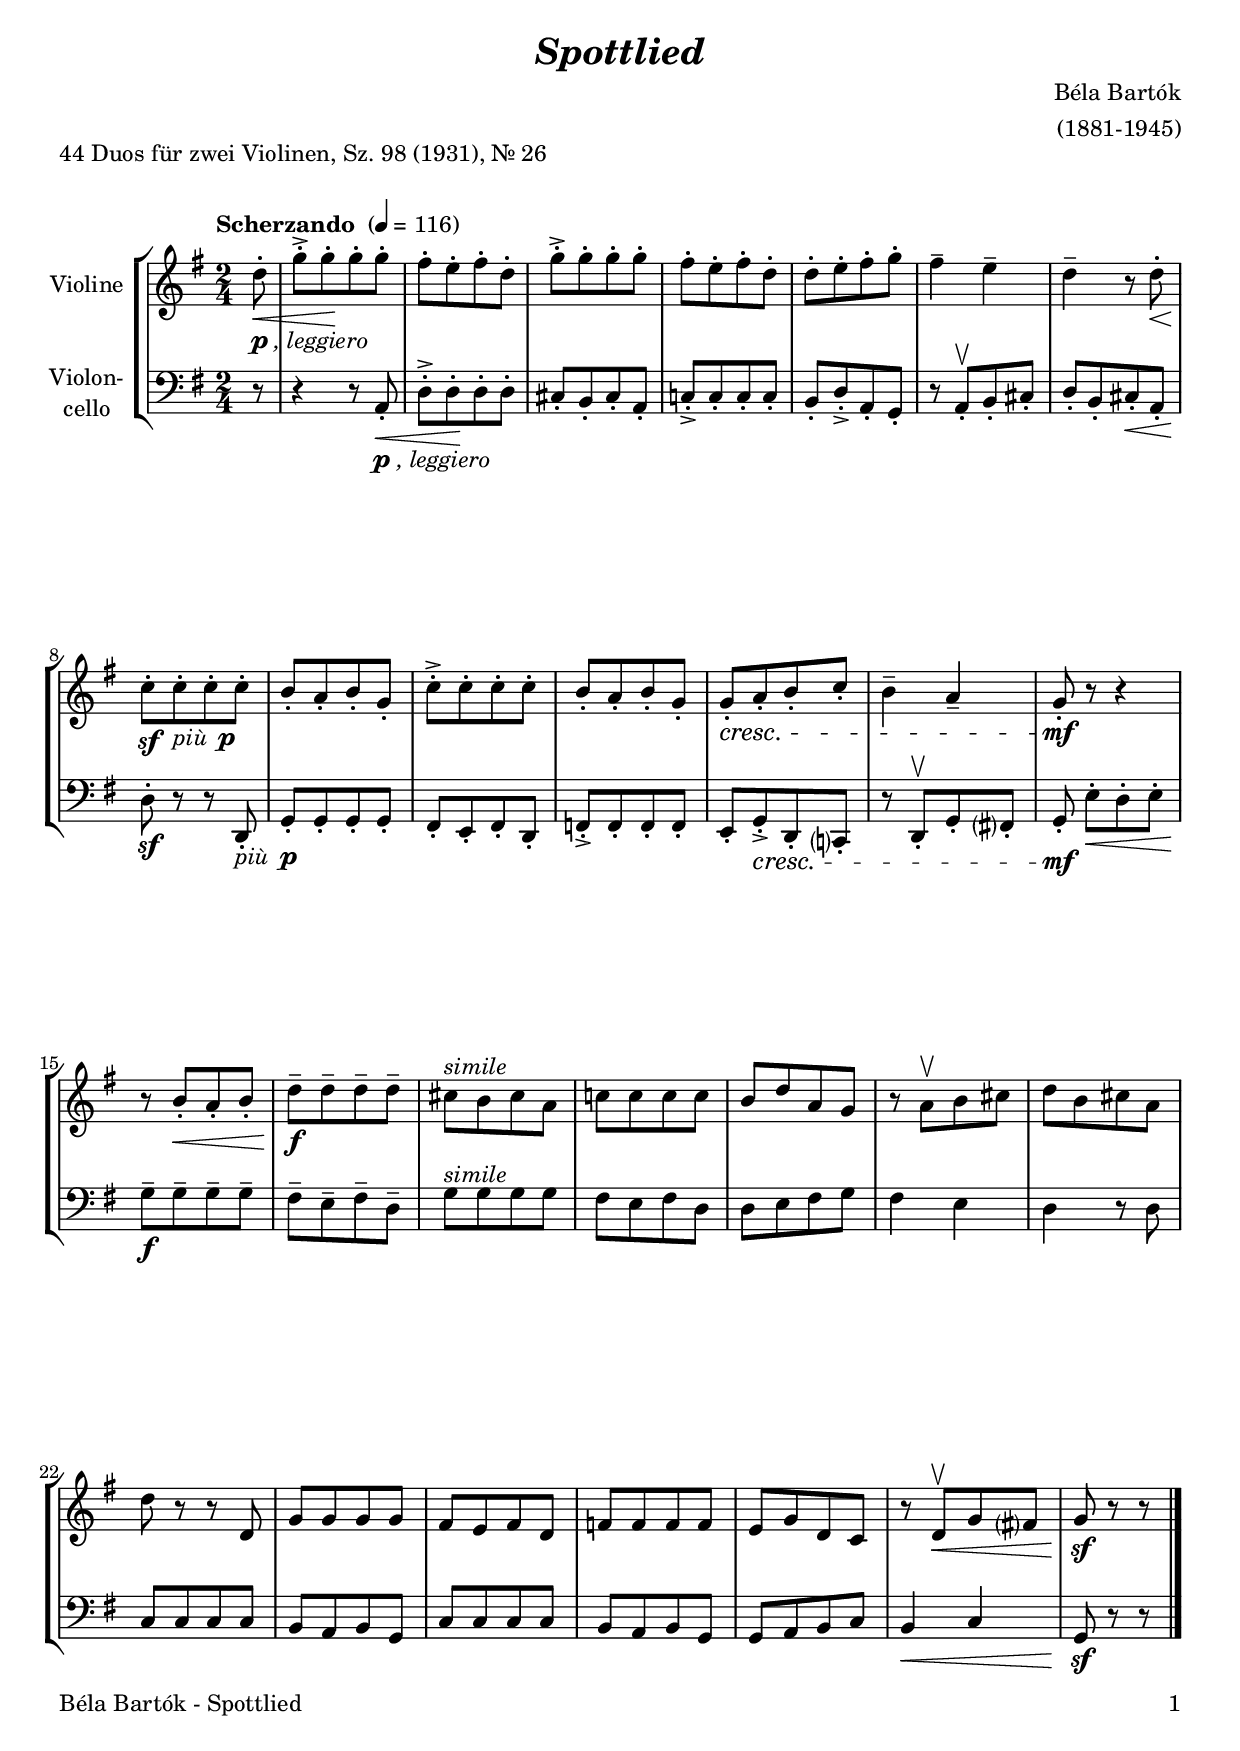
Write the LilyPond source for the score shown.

\version "2.18.2"
\include "deutsch.ly"
  
#(set-global-staff-size 20)

\header {
  title     = \markup \bold \italic "Spottlied"
  composer  = "Béla Bartók"
  arranger  = "(1881-1945)"
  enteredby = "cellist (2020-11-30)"
  piece     = "44 Duos für zwei Violinen, Sz. 98 (1931), Nr. 26"
}

voiceconsts = {
  \key a \major
  \time 2/4
  \clef "treble"
  \numericTimeSignature
  % Set default beaming for all staves
  \set Timing.beamExceptions = #'()
  \set Timing.baseMoment     = #(ly:make-moment 1 2)
  \set Timing.beatStructure  = #'(1)
  \tempo "Scherzando " 4=116
}

mivl = "violin"
miba = "cello"

pleg = \markup { \dynamic p \italic ", leggiero" }
piuf = \markup { \italic "più " \dynamic f }
piup = \markup { \italic "più " \dynamic p }
simi = \markup \italic "simile"

va = \relative c'' {
  \voiceconsts

  \partial 8 e8-._\pleg\<
  a-.-> a-.\! a-. a-.
  gis-. fis-. gis-. e-.
  a-.-> a-. a-. a-.
  gis-. fis-. gis-. e-.
  e-. fis-. gis-. a-.
  gis4-- fis--

  e-- r8 e-.\<
  d-.\!\sf d-._\piup d-. d-.
  cis-. h-. cis-. a-.
  d-.-> d-. d-. d-.
  cis-. h-. cis-. a-.
  a-.\cresc h-. cis-. d-.
  cis4-- h--

  a8-.\mf r r4
  r8 cis-.\< h-. cis-.
  e--\!\f e-- e-- e--
  dis^\simi cis dis h
  d! d d d
  cis e h a
  r h\upbow cis dis

  e cis dis h
  e r r e,
  a a a a
  gis fis gis e
  g g g g
  fis a e d
  r e\upbow\< a gis?
  a\!\sf r r \bar "|."
}

vb = \relative c' {
  \voiceconsts
  \clef "bass"
  
  \partial 8 r8
  r4 r8 h-._\pleg\<
  e-.-> e-.\! e-. e-.
  dis-. cis-. dis-. h-.
  d!-.-> d-. d-. d-.
  cis-. e-.-> h-. a-.
  r h-.\upbow cis-. dis-.

  e-. cis-. dis-.\< h-.
  e-.\!\sf r r e,-._\piup
  a-. a-. a-. a-.
  gis-. fis-. gis-. e-.
  g-.-> g-. g-. g-.
  fis-. a-.->\cresc e-. d?-.
  r e-.\upbow a-. gis?-.

  a-.\mf fis'[-.\< e-. fis]-.
  a--\f a-- a-- a--
  gis-- fis-- gis-- e--
  a^\simi a a a
  gis fis gis e
  e fis gis a
  gis4 fis

  e r8 e
  d d d d
  cis h cis a
  d d d d
  cis h cis a
  a h cis d
  cis4\< d
  a8\!\sf r r \bar "|."
}


music = \new StaffGroup <<
      \new Staff {
	\set Staff.midiInstrument = \mivl
	\set Staff.instrumentName = \markup \center-column { "Violine" }
	\transpose a g { \va }
      }

      \new Staff {
	\set Staff.midiInstrument = \miba
	\set Staff.instrumentName = \markup \center-column { "Violon-" "cello" }
	\transpose a g, { \vb }
      }
>>

\book {
   \paper {
    print-page-number = ##t
    print-first-page-number = ##t
    ragged-last-bottom = ##f
    oddHeaderMarkup = \markup \null
    evenHeaderMarkup = \markup \null
    oddFooterMarkup = \markup {
      \fill-line {
        \on-the-fly #print-page-number-check-first
        "Béla Bartók - Spottlied" \fromproperty #'page:page-number-string
      }
    }
    evenFooterMarkup = \oddFooterMarkup
  } \score {
    \music
    \layout {}
  }

  \score {
    \unfoldRepeats \music

    \midi {
      \context {
        \Score
      }
    }
  }
}